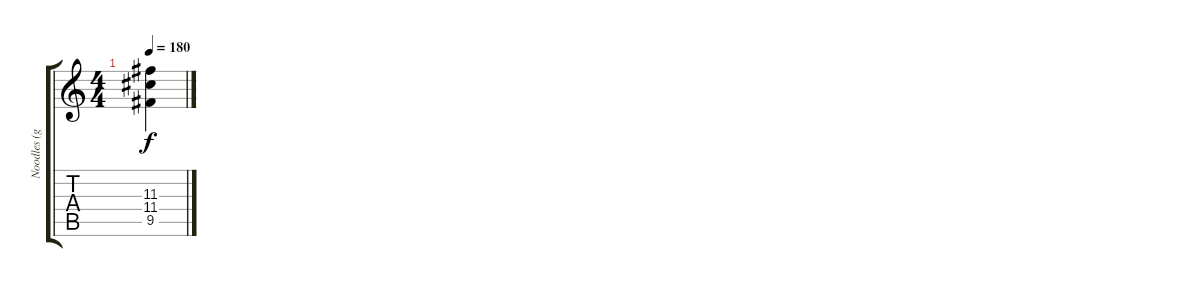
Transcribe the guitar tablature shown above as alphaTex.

\track ("Noodles (guitar)" "Noodles (g") {instrument distortionguitar}
\staff {score tabs}
\tuning (E4 B3 G3 D3 A2 E2) {hide}
\ts (4 4)
\tempo 180
\clef g2
\ks c
(11.3 11.4 9.5).4{dy f}
